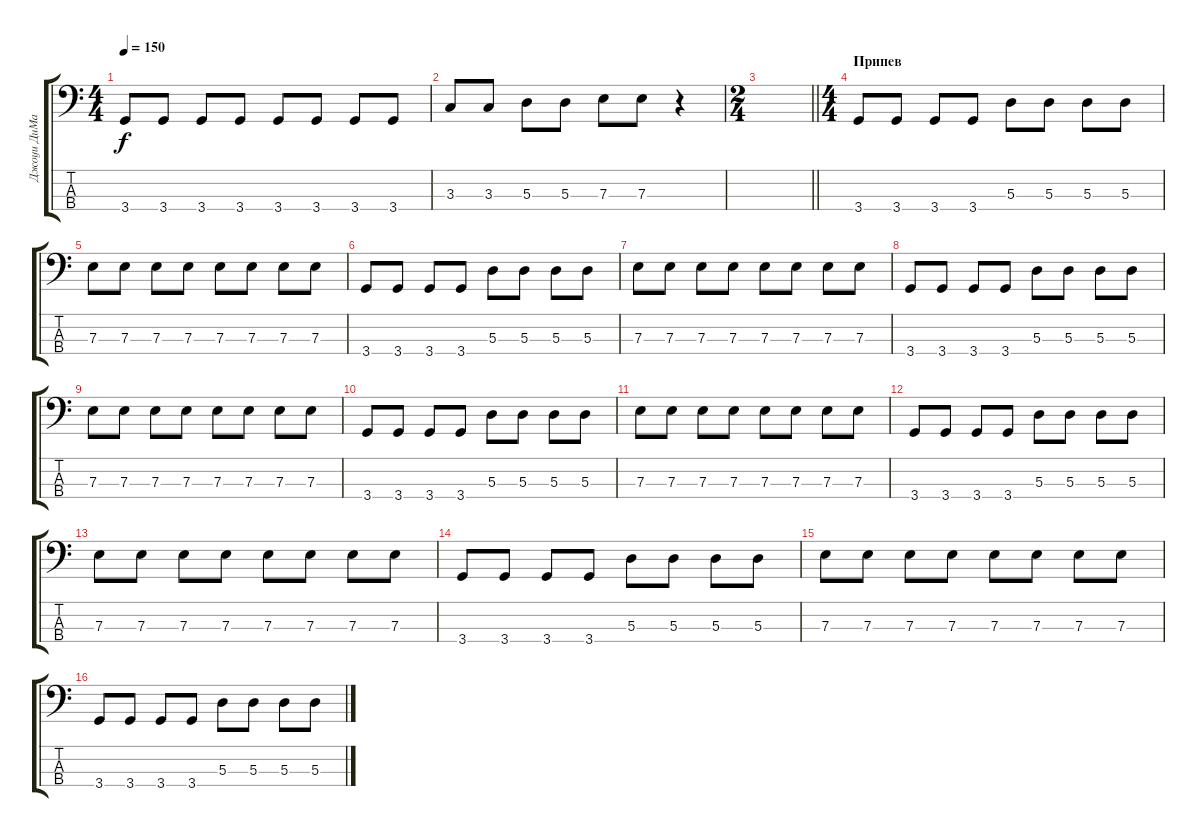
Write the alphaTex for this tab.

\track ("Джоуи ДиМайо" "Джоуи ДиМа") {instrument electricbassfinger}
\staff {score tabs}
\tuning (G2 D2 A1 E1) {hide}
\ts (4 4)
\tempo 150
\clef f4
\ks c
3.4.8{dy f} 3.4.8 3.4.8 3.4.8 3.4.8 3.4.8 3.4.8 3.4.8 |
3.3.8 3.3.8 5.3.8 5.3.8 7.3.8 7.3.8 r.4 |
\ts (2 4)
\barLineRight lightlight
|
\ts (4 4)
\section ("" "Припев")
3.4.8 3.4.8 3.4.8 3.4.8 5.3.8 5.3.8 5.3.8 5.3.8 |
7.3.8 7.3.8 7.3.8 7.3.8 7.3.8 7.3.8 7.3.8 7.3.8 |
3.4.8 3.4.8 3.4.8 3.4.8 5.3.8 5.3.8 5.3.8 5.3.8 |
7.3.8 7.3.8 7.3.8 7.3.8 7.3.8 7.3.8 7.3.8 7.3.8 |
3.4.8 3.4.8 3.4.8 3.4.8 5.3.8 5.3.8 5.3.8 5.3.8 |
7.3.8 7.3.8 7.3.8 7.3.8 7.3.8 7.3.8 7.3.8 7.3.8 |
3.4.8 3.4.8 3.4.8 3.4.8 5.3.8 5.3.8 5.3.8 5.3.8 |
7.3.8 7.3.8 7.3.8 7.3.8 7.3.8 7.3.8 7.3.8 7.3.8 |
3.4.8 3.4.8 3.4.8 3.4.8 5.3.8 5.3.8 5.3.8 5.3.8 |
7.3.8 7.3.8 7.3.8 7.3.8 7.3.8 7.3.8 7.3.8 7.3.8 |
3.4.8 3.4.8 3.4.8 3.4.8 5.3.8 5.3.8 5.3.8 5.3.8 |
7.3.8 7.3.8 7.3.8 7.3.8 7.3.8 7.3.8 7.3.8 7.3.8 |
3.4.8 3.4.8 3.4.8 3.4.8 5.3.8 5.3.8 5.3.8 5.3.8
